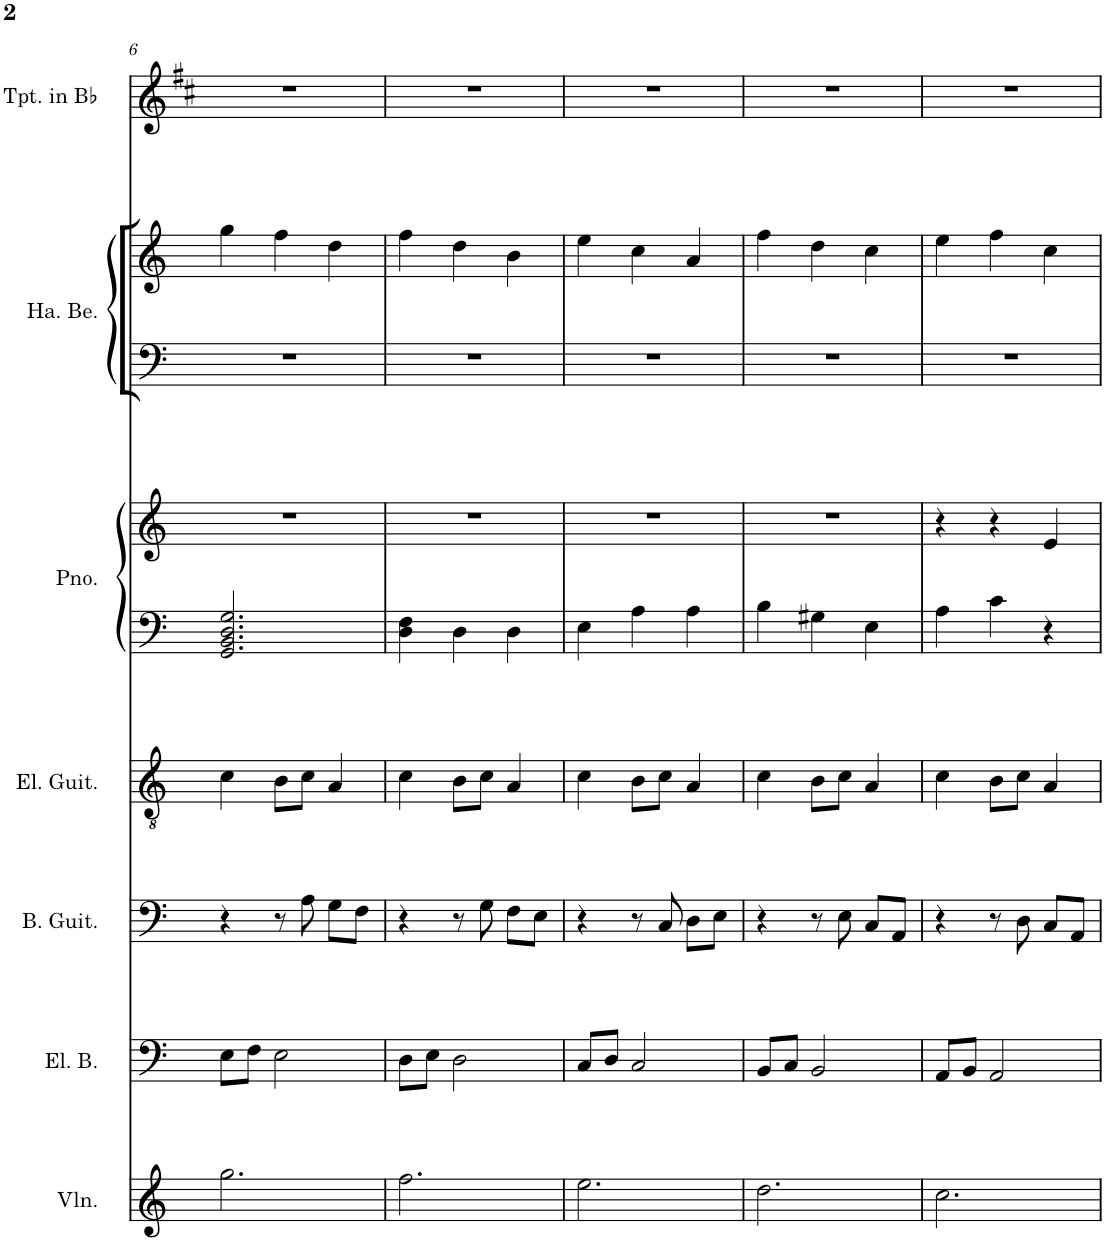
**kern	**kern	**kern	**kern	**kern	**kern	**kern	**kern	**kern
*part7	*part6	*part5	*part4	*part3	*part3	*part2	*part2	*part1
*staff9	*staff8	*staff7	*staff6	*staff5	*staff4	*staff3	*staff2	*staff1
*I"Violin	*I"Electric Bass	*I"Bass Guitar	*I"Electric Guitar	*I"Grand Piano	*	*I"Hand Bells	*	*I"Trumpet in Bb
*I'Vln.	*I'El. B.	*I'B. Guit.	*I'El. Guit.	*I'Pno.	*	*I'Ha. Be.	*	*I'Tpt. in Bb
!!LO:PB:g=z
*clefG2	*clefF4	*clefF4	*clefGv2	*clefF4	*clefG2	*clefF4	*clefG2	*clefG2
*	*Trd7c12	*Trd7c12	*	*	*	*Trd-7c-12	*Trd-7c-12	*Trd1c2
*k[]	*k[]	*k[]	*k[]	*k[]	*k[]	*k[]	*k[]	*k[f#c#]
*M3/4	*M3/4	*M3/4	*M3/4	*M3/4	*M3/4	*M3/4	*M3/4	*M3/4
=6	=6	=6	=6	=6	=6	=6	=6	=6
2.gg\	8E\L	4r	4c\	2.GG/ 2.BB/ 2.D/ 2.G/	2.r	2.r	4gg\	2.r
.	8F\J	.	.	.	.	.	.	.
.	2E\	8r	8B\L	.	.	.	4ff\	.
.	.	8A\	8c\J	.	.	.	.	.
.	.	8G\L	4A/	.	.	.	4dd\	.
.	.	8F\J	.	.	.	.	.	.
=7	=7	=7	=7	=7	=7	=7	=7	=7
2.ff\	8D\L	4r	4c\	4D\ 4F\	2.r	2.r	4ff\	2.r
.	8E\J	.	.	.	.	.	.	.
.	2D\	8r	8B\L	4D\	.	.	4dd\	.
.	.	8G\	8c\J	.	.	.	.	.
.	.	8F\L	4A/	4D\	.	.	4b\	.
.	.	8E\J	.	.	.	.	.	.
=8	=8	=8	=8	=8	=8	=8	=8	=8
2.ee\	8C/L	4r	4c\	4E\	2.r	2.r	4ee\	2.r
.	8D/J	.	.	.	.	.	.	.
.	2C/	8r	8B\L	4A\	.	.	4cc\	.
.	.	8C/	8c\J	.	.	.	.	.
.	.	8D\L	4A/	4A\	.	.	4a/	.
.	.	8E\J	.	.	.	.	.	.
=9	=9	=9	=9	=9	=9	=9	=9	=9
2.dd\	8BB/L	4r	4c\	4B\	2.r	2.r	4ff\	2.r
.	8C/J	.	.	.	.	.	.	.
.	2BB/	8r	8B\L	4G#X\	.	.	4dd\	.
.	.	8E\	8c\J	.	.	.	.	.
.	.	8C/L	4A/	4E\	.	.	4cc\	.
.	.	8AA/J	.	.	.	.	.	.
=10	=10	=10	=10	=10	=10	=10	=10	=10
2.cc\	8AA/L	4r	4c\	4A\	4r	2.r	4ee\	2.r
.	8BB/J	.	.	.	.	.	.	.
.	2AA/	8r	8B\L	4c\	4r	.	4ff\	.
.	.	8D\	8c\J	.	.	.	.	.
.	.	8C/L	4A/	4r	4e/	.	4cc\	.
.	.	8AA/J	.	.	.	.	.	.
=	=	=	=	=	=	=	=	=
*-	*-	*-	*-	*-	*-	*-	*-	*-
